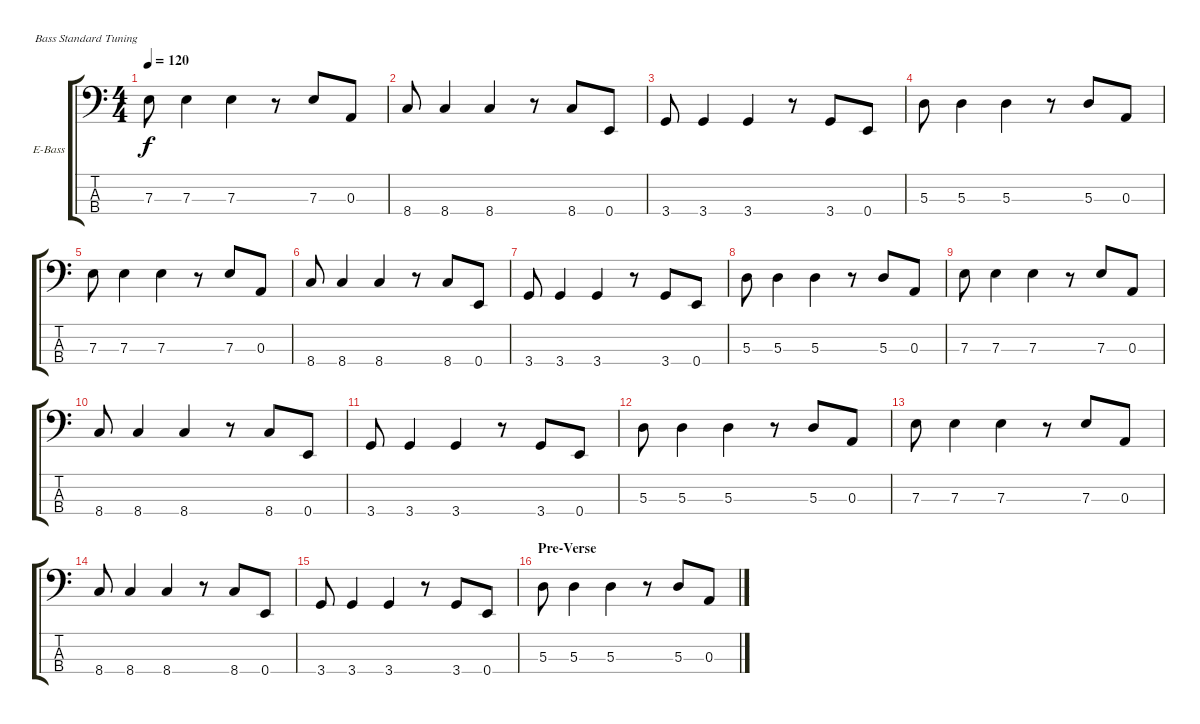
\defaultSystemsLayout 4
\bracketExtendMode groupsimilarinstruments
\firstSystemTrackNameOrientation horizontal
\otherSystemsTrackNameOrientation horizontal
\track ("Bass" "E-Bass") {instrument electricbassfinger}
\staff {score tabs}
\tuning (G2 D2 A1 E1)
\ts (4 4)
\tempo 120
\clef f4
\ks c
7.3.8{dy f} 7.3.4 7.3.4 r.8 7.3.8 0.3.8 |
8.4.8 8.4.4 8.4.4 r.8 8.4.8 0.4.8 |
3.4.8 3.4.4 3.4.4 r.8 3.4.8 0.4.8 |
5.3.8 5.3.4 5.3.4 r.8 5.3.8 0.3.8 |
7.3.8 7.3.4 7.3.4 r.8 7.3.8 0.3.8 |
8.4.8 8.4.4 8.4.4 r.8 8.4.8 0.4.8 |
3.4.8 3.4.4 3.4.4 r.8 3.4.8 0.4.8 |
5.3.8 5.3.4 5.3.4 r.8 5.3.8 0.3.8 |
7.3.8 7.3.4 7.3.4 r.8 7.3.8 0.3.8 |
8.4.8 8.4.4 8.4.4 r.8 8.4.8 0.4.8 |
3.4.8 3.4.4 3.4.4 r.8 3.4.8 0.4.8 |
5.3.8 5.3.4 5.3.4 r.8 5.3.8 0.3.8 |
7.3.8 7.3.4 7.3.4 r.8 7.3.8 0.3.8 |
8.4.8 8.4.4 8.4.4 r.8 8.4.8 0.4.8 |
3.4.8 3.4.4 3.4.4 r.8 3.4.8 0.4.8 |
\section ("" "Pre-Verse")
5.3.8 5.3.4 5.3.4 r.8 5.3.8 0.3.8
